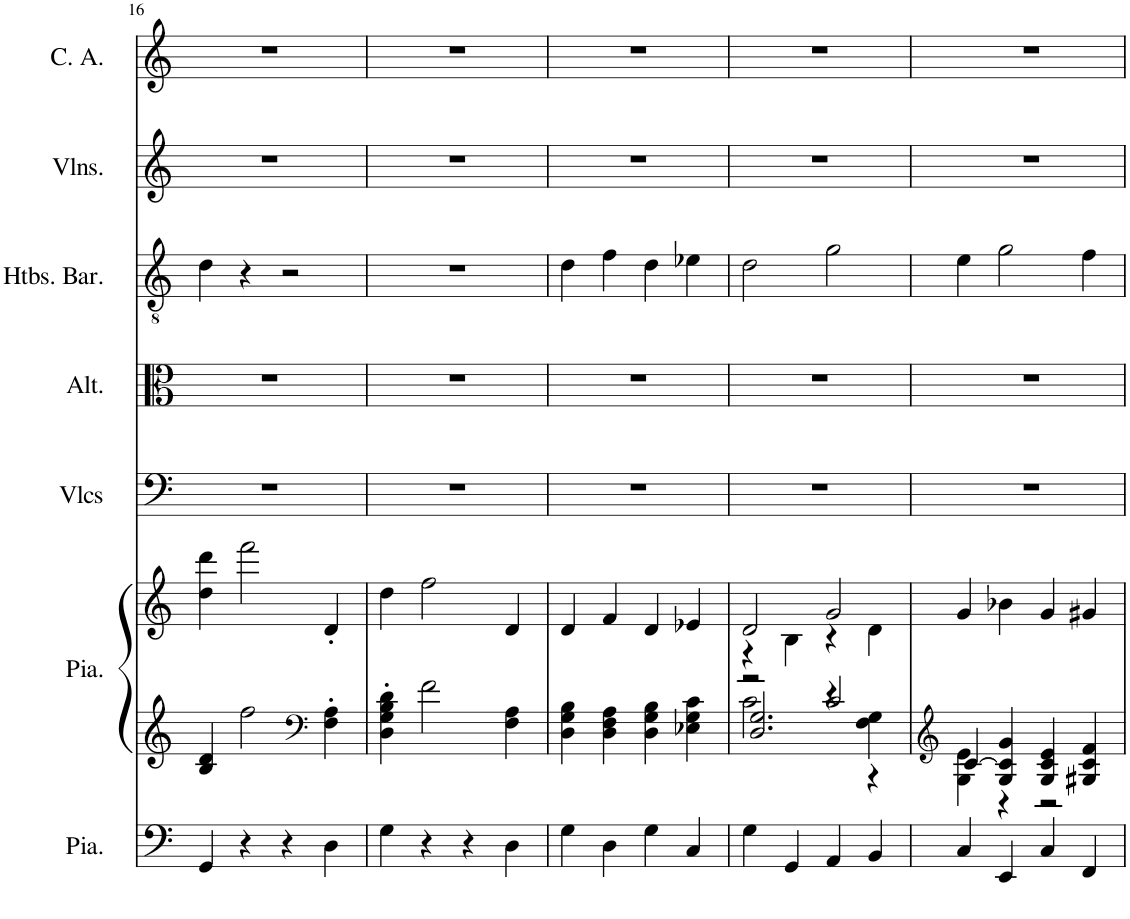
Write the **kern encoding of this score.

**kern	**kern	**kern	**kern	**kern	**kern	**kern	**kern
*part7	*part6	*part6	*part5	*part4	*part3	*part2	*part1
*staff8	*staff7	*staff6	*staff5	*staff4	*staff3	*staff2	*staff1
*I"Piano, Pedals	*I"Piano, Organ	*	*I"Violoncelles, Bass	*I"Altos, Tenor	*I"Hautbois Baryton, Alto	*I"Violons, Soprano	*I"Cor anglais, Baritone solo
*I'Pia.	*I'Pia.	*	*I'Vlcs	*I'Alt.	*I'Htbs. Bar.	*I'Vlns.	*I'C. A.
!!LO:PB:g=z
*clefF4	*clefG2	*clefG2	*clefF4	*clefC3	*clefGv2	*clefG2	*clefG2
*	*	*	*	*	*	*	*Trd4c7
*k[]	*k[]	*k[]	*k[]	*k[]	*k[]	*k[]	*k[]
*M4/4	*M4/4	*M4/4	*M4/4	*M4/4	*M4/4	*M4/4	*M4/4
=16	=16	=16	=16	=16	=16	=16	=16
4GG/	4B/ 4d/	4dd\ 4ddd\	1r	1r	4d\	1r	1r
4r	2ff\	2fff\	.	.	4r	.	.
4r	.	.	.	.	2r	.	.
*	*clefF4	*	*	*	*	*	*
4D\	4F\' 4A\'	4d'/	.	.	.	.	.
=17	=17	=17	=17	=17	=17	=17	=17
4G\	4D\' 4G\' 4B\' 4d\'	4dd\	1r	1r	1r	1r	1r
4r	2f\	2ff\	.	.	.	.	.
4r	.	.	.	.	.	.	.
4D\	4F\ 4A\	4d/	.	.	.	.	.
=18	=18	=18	=18	=18	=18	=18	=18
4G\	4D\ 4G\ 4B\	4d/	1r	1r	4d\	1r	1r
4D\	4D\ 4F\ 4A\	4f/	.	.	4f\	.	.
4G\	4D\ 4G\ 4B\	4d/	.	.	4d\	.	.
4C/	4E-X\ 4G\ 4c\	4e-X/	.	.	4e-X\	.	.
=19	=19	=19	=19	=19	=19	=19	=19
*	*^	*^	*	*	*	*	*
*	*	*^	*	*	*	*	*	*	*
4G\	2r	2c\	2.D/ 2.G/	2d/	4r	1r	1r	2d\	1r	1r
4GG/	.	.	.	.	4B\	.	.	.	.	.
4AA/	2c/	4r	.	2g/	4r	.	.	2g\	.	.
4BB/	.	4F\ 4G\	4r	.	4d\	.	.	.	.	.
*	*v	*v	*v	*	*	*	*	*	*	*
*	*	*v	*v	*	*	*	*	*
=20	=20	=20	=20	=20	=20	=20	=20
*	*clefG2	*	*	*	*	*	*
*	*^	*	*	*	*	*	*
4C/	[4c/	4G\ 4e\	4g/	1r	1r	4e\	1r	1r
4EE/	4G/ 4c/] 4g/	4r	4b-X\	.	.	2g\	.	.
4C/	4G/ 4c/ 4e/	2r	4g/	.	.	.	.	.
4FF/	4G#X/ 4c/ 4f/	.	4g#X/	.	.	4f\	.	.
*	*v	*v	*	*	*	*	*	*
=	=	=	=	=	=	=	=
*-	*-	*-	*-	*-	*-	*-	*-
